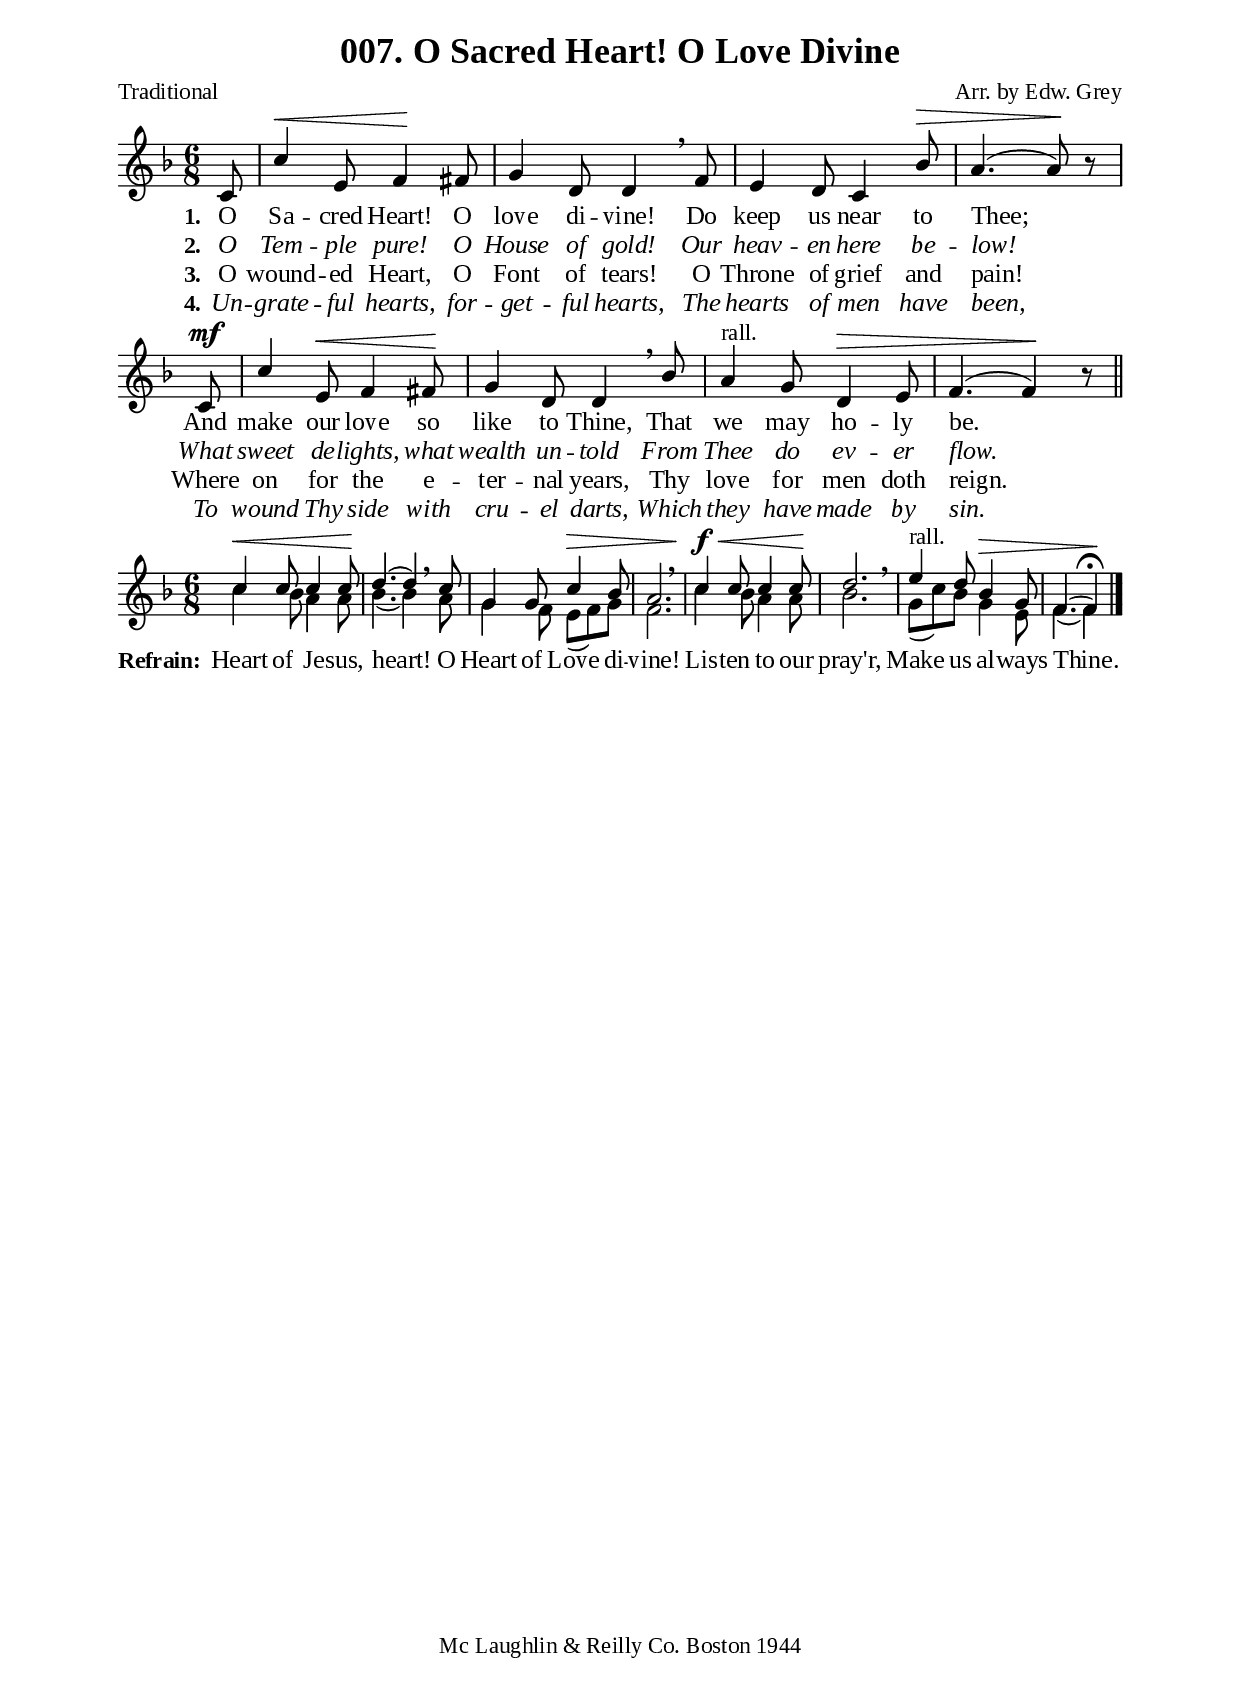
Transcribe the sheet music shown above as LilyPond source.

%%%%%%%%%%%%%%%%%%%%%%%%%%%%%
% CONTENTS OF THIS DOCUMENT
% 1. Common settings
% 2. Soprano chorus music
% 3. Soprano verse music
% 4. Basso verse music
% 5. Chorus lyrics
% 6. Verse lyrics
% 7. Layout
%%%%%%%%%%%%%%%%%%%%%%%%%%%%%

%%%%%%%%%%%%%%%%%%%%%%%%%%%%%
% 1. Common settings
%%%%%%%%%%%%%%%%%%%%%%%%%%%%%
\version "2.18.2"

\header {
  title = "007. O Sacred Heart! O Love Divine"
  poet = "Traditional"
  composer = "Arr. by Edw. Grey"
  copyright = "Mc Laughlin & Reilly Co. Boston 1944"
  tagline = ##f
}

globalSettings= {
  \key f \major
  \time 6/8
  %\override Score.BarNumber.break-visibility = ##(#t #t #t)
  \override Score.BarNumber.break-visibility = ##(#f #f #f)
}

\paper {
  #(set-paper-size "a4")
  top-margin = 15\mm
  bottom-marign = 15\mm
  left-margin = 20\mm
  right-margin = 20\mm
  indent = #0
  #(define fonts
	 (make-pango-font-tree "Liberation Serif"
	 		       "Liberation Serif"
			       "Liberation Serif"
			       (/ 20 20)))
}

printItalic = \with {
  \override LyricText.font-shape = #'italic
}

%%%%%%%%%%%%%%%%%%%%%%%%%%%%%
% 2. Soprano verse music
%%%%%%%%%%%%%%%%%%%%%%%%%%%%%
musicVerseSoprano = \relative c' {
  \partial 8 c8 |
  %{	1 %} c'4 ^\< e,8 f4 \! fis8 |
  %{	2 %} g4 d8 d4 \breathe f8 |
  %{	3 %} e4 d8 c4 bes'8 ^\> |
  %{	4 %} a4. (a8) \! r \break \bar "|"
                c, ^\mf |
  %{	5 %} c'4 e,8 ^\< f4 fis8 \! |
  %{	6 %} g4 d8 d4 \breathe bes'8 |
  %{	7 %} a4 ^"rall." g8 d4 ^\> e8 |
  %{	8 %} f4. (f4) \! r8 \bar "||"
}

%%%%%%%%%%%%%%%%%%%%%%%%%%%%%
% 3. Soprano chorus music
%%%%%%%%%%%%%%%%%%%%%%%%%%%%%
musicChorusSoprano = \relative c'' {
  \set Score.currentBarNumber = #9
  %{	9  %} c4 ^\< c8 c4 c8 \! |
  %{	10 %} d4. (d4) \breathe c8 |
  %{	11 %} g4 g8 c4 ^\> bes8 |
  %{	12 %} a2. \breathe|
  %{	13 %} c4 ^\f ^\< c8 c4 c8 \! |
  %{	14 %} d2. \breathe |
  %{	15 %} e4 ^"rall." d8 bes4 ^\> g8 |
  %{	16 %} f4. (f4) \! \fermata \bar "|."
}

%%%%%%%%%%%%%%%%%%%%%%%%%%%%%
% 4. Basso chorus music
%%%%%%%%%%%%%%%%%%%%%%%%%%%%%
musicChorusBasso = \relative c'' {
  \set Score.currentBarNumber = #9
  %{	9  %} c4 bes8 a4 a8 |
  %{	10 %} bes4. (bes4) a8 |
  %{	11 %} g4 f8 e (f) g |
  %{	12 %} f2. |
  %{	13 %} c'4 bes8 a4 a8 |
  %{	14 %} bes2. |
  %{	15 %} g8 (c) bes g4 e8 |
  %{	16 %} f4. (f4)
}

%%%%%%%%%%%%%%%%%%%%%%%%%%%%%
% 5. Verse lyrics
%%%%%%%%%%%%%%%%%%%%%%%%%%%%%
lyricVerseOne = \lyricmode {
  \set stanza = #"1."
  O Sa -- cred Heart! O love di -- vine!
  Do keep us near to Thee;
  And make our love so like to Thine,
  That we may ho -- ly be.
}

lyricVerseTwo = \lyricmode {
  \set stanza = #"2."
  O Tem -- ple pure! O House of gold!
  Our heav -- en here be -- low!
  What sweet de -- lights, what wealth un -- told
  From Thee do ev -- er flow.
}

lyricVerseThree = \lyricmode {
  \set stanza = #"3."
  O wound -- ed Heart, O Font of tears!
  O Throne of grief and pain!
  Where on for the e -- ter -- nal years,
  Thy love for men doth reign.
}

lyricVerseFour = \lyricmode {
  \set stanza = #"4."
  Un -- grate -- ful hearts, for -- get -- ful hearts,
  The hearts of men have been,
  To wound Thy side with cru -- el darts,
  Which they have made by sin.
}

%%%%%%%%%%%%%%%%%%%%%%%%%%%%%
% 6. Chorus lyrics
%%%%%%%%%%%%%%%%%%%%%%%%%%%%%
lyricChorus = \lyricmode {
  \set stanza = #"Refrain:"
  Heart of Je -- sus, heart!
  O Heart of Love di -- vine!
  Lis -- ten to our pray'r,
  Make us al -- ways Thine.
}

%%%%%%%%%%%%%%%%%%%%%%%%%%%%%
% 7. Layout
%%%%%%%%%%%%%%%%%%%%%%%%%%%%%
\score {
    \new ChoirStaff <<
      \new Staff <<
        \clef "treble"
        \new Voice = "soprano" {
          \globalSettings \stemUp \slurUp \musicVerseSoprano
        }
      >>
      \new Lyrics \lyricsto soprano \lyricVerseOne
      \new Lyrics \printItalic \lyricsto soprano \lyricVerseTwo
      \new Lyrics \lyricsto soprano \lyricVerseThree
      \new Lyrics \printItalic \lyricsto soprano \lyricVerseFour
    >>
}

\score {
    \new ChoirStaff <<
      \new Staff <<
        \clef "treble"
        \new Voice = "soprano" {
          \voiceOne \globalSettings \stemUp \slurUp \musicChorusSoprano
        }
        \new Voice = "basso" {
          \voiceTwo \globalSettings \stemDown \slurDown \musicChorusBasso
        }
      \new Lyrics \lyricsto soprano \lyricChorus
      >>
	>>
}
